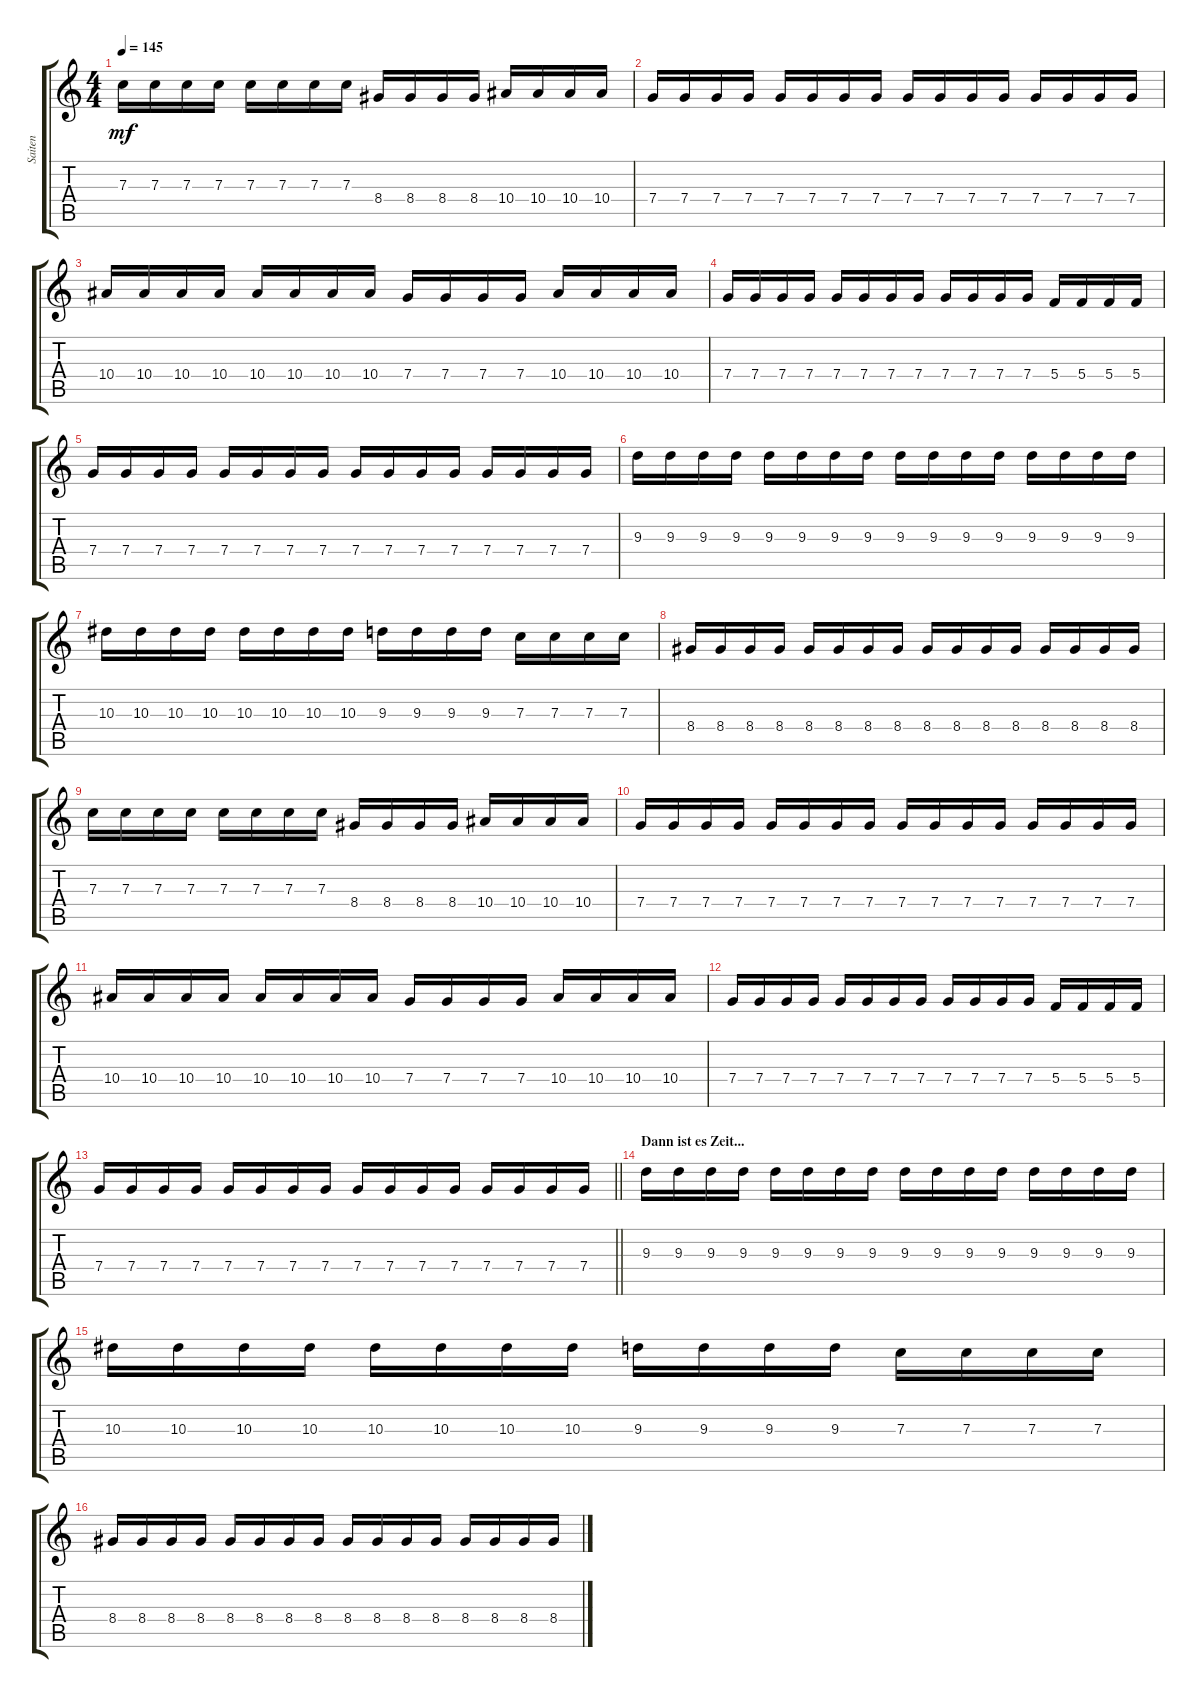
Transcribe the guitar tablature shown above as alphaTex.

\track ("Saiten" "Saiten") {instrument distortionguitar}
\staff {score tabs}
\tuning (D4 A3 F3 C3 G2 D2) {hide}
\ts (4 4)
\tempo 145
\clef g2
\ks c
7.3.16{dy mf} 7.3.16 7.3.16 7.3.16 7.3.16 7.3.16 7.3.16 7.3.16 8.4.16 8.4.16 8.4.16 8.4.16 10.4.16 10.4.16 10.4.16 10.4.16 |
7.4.16 7.4.16 7.4.16 7.4.16 7.4.16 7.4.16 7.4.16 7.4.16 7.4.16 7.4.16 7.4.16 7.4.16 7.4.16 7.4.16 7.4.16 7.4.16 |
10.4.16 10.4.16 10.4.16 10.4.16 10.4.16 10.4.16 10.4.16 10.4.16 7.4.16 7.4.16 7.4.16 7.4.16 10.4.16 10.4.16 10.4.16 10.4.16 |
7.4.16 7.4.16 7.4.16 7.4.16 7.4.16 7.4.16 7.4.16 7.4.16 7.4.16 7.4.16 7.4.16 7.4.16 5.4.16 5.4.16 5.4.16 5.4.16 |
7.4.16 7.4.16 7.4.16 7.4.16 7.4.16 7.4.16 7.4.16 7.4.16 7.4.16 7.4.16 7.4.16 7.4.16 7.4.16 7.4.16 7.4.16 7.4.16 |
9.3.16 9.3.16 9.3.16 9.3.16 9.3.16 9.3.16 9.3.16 9.3.16 9.3.16 9.3.16 9.3.16 9.3.16 9.3.16 9.3.16 9.3.16 9.3.16 |
10.3.16 10.3.16 10.3.16 10.3.16 10.3.16 10.3.16 10.3.16 10.3.16 9.3.16 9.3.16 9.3.16 9.3.16 7.3.16 7.3.16 7.3.16 7.3.16 |
8.4.16 8.4.16 8.4.16 8.4.16 8.4.16 8.4.16 8.4.16 8.4.16 8.4.16 8.4.16 8.4.16 8.4.16 8.4.16 8.4.16 8.4.16 8.4.16 |
7.3.16 7.3.16 7.3.16 7.3.16 7.3.16 7.3.16 7.3.16 7.3.16 8.4.16 8.4.16 8.4.16 8.4.16 10.4.16 10.4.16 10.4.16 10.4.16 |
7.4.16 7.4.16 7.4.16 7.4.16 7.4.16 7.4.16 7.4.16 7.4.16 7.4.16 7.4.16 7.4.16 7.4.16 7.4.16 7.4.16 7.4.16 7.4.16 |
10.4.16 10.4.16 10.4.16 10.4.16 10.4.16 10.4.16 10.4.16 10.4.16 7.4.16 7.4.16 7.4.16 7.4.16 10.4.16 10.4.16 10.4.16 10.4.16 |
7.4.16 7.4.16 7.4.16 7.4.16 7.4.16 7.4.16 7.4.16 7.4.16 7.4.16 7.4.16 7.4.16 7.4.16 5.4.16 5.4.16 5.4.16 5.4.16 |
\barLineRight lightlight
7.4.16 7.4.16 7.4.16 7.4.16 7.4.16 7.4.16 7.4.16 7.4.16 7.4.16 7.4.16 7.4.16 7.4.16 7.4.16 7.4.16 7.4.16 7.4.16 |
\section ("" "Dann ist es Zeit...")
9.3.16 9.3.16 9.3.16 9.3.16 9.3.16 9.3.16 9.3.16 9.3.16 9.3.16 9.3.16 9.3.16 9.3.16 9.3.16 9.3.16 9.3.16 9.3.16 |
10.3.16 10.3.16 10.3.16 10.3.16 10.3.16 10.3.16 10.3.16 10.3.16 9.3.16 9.3.16 9.3.16 9.3.16 7.3.16 7.3.16 7.3.16 7.3.16 |
8.4.16 8.4.16 8.4.16 8.4.16 8.4.16 8.4.16 8.4.16 8.4.16 8.4.16 8.4.16 8.4.16 8.4.16 8.4.16 8.4.16 8.4.16 8.4.16
